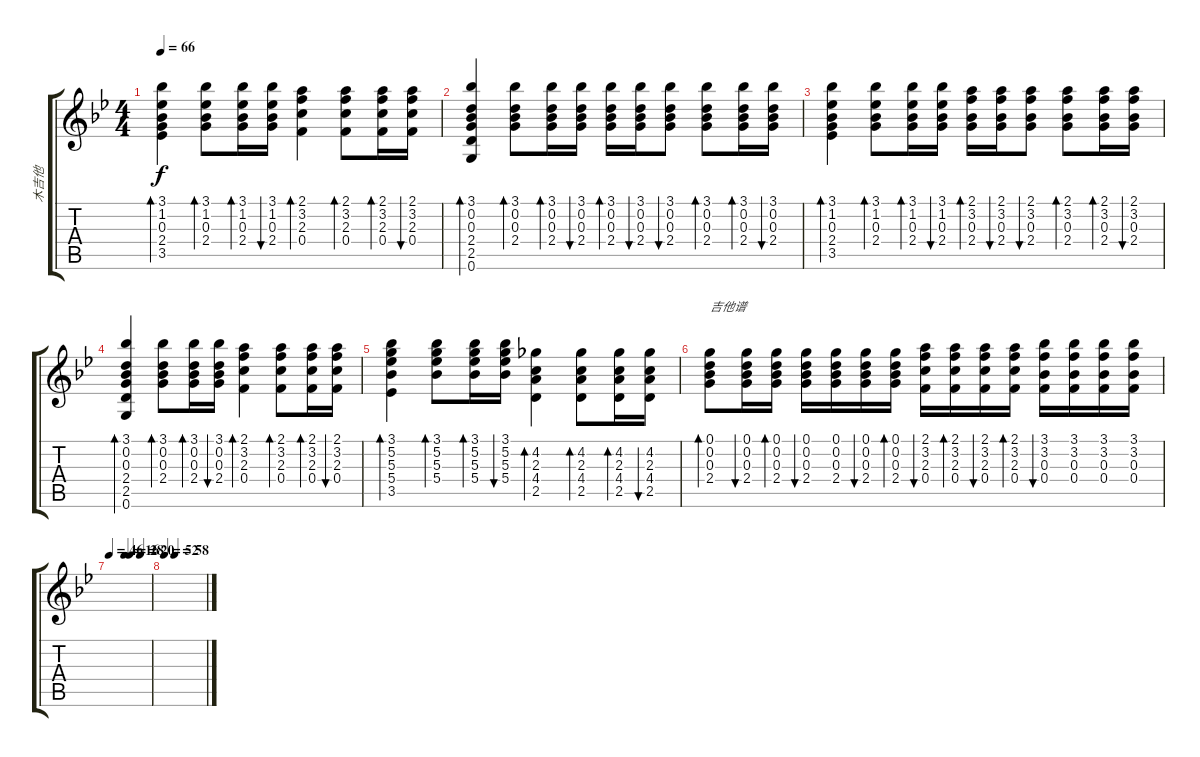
\track ("木吉他" "木吉他") {instrument acousticguitarsteel}
\staff {score tabs}
\tuning (G4 D4 Bb3 F3 C3 G2) {hide}
\ts (4 4)
\tempo 66
\clef g2
\ks bb
(3.1 1.2 0.3 2.4 3.5).4{bd 30 dy f} (3.1 1.2 0.3 2.4).8{bd 30} (3.1 1.2 0.3 2.4).16{bd 30} (3.1 1.2 0.3 2.4).16{bu 30} (2.1 3.2 2.3 0.4).4{bd 30} (2.1 3.2 2.3 0.4).8{bd 30} (2.1 3.2 2.3 0.4).16{bd 30} (2.1 3.2 2.3 0.4).16{bu 30} |
(3.1 0.2 0.3 2.4 2.5 0.6).4{bd 30} (3.1 0.2 0.3 2.4).8{bd 30} (3.1 0.2 0.3 2.4).16{bd 30} (3.1 0.2 0.3 2.4).16{bu 30} (3.1 0.2 0.3 2.4).16{bd 30} (3.1 0.2 0.3 2.4).16{bu 30} (3.1 0.2 0.3 2.4).8{bu 30} (3.1 0.2 0.3 2.4).8{bd 30} (3.1 0.2 0.3 2.4).16{bd 30} (3.1 0.2 0.3 2.4).16{bu 30} |
(3.1 1.2 0.3 2.4 3.5).4{bd 30} (3.1 1.2 0.3 2.4).8{bd 30} (3.1 1.2 0.3 2.4).16{bd 30} (3.1 1.2 0.3 2.4).16{bu 30} (2.1 3.2 0.3 2.4).16{bd 30} (2.1 3.2 0.3 2.4).16{bu 30} (2.1 3.2 0.3 2.4).8{bu 30} (2.1 3.2 0.3 2.4).8{bd 30} (2.1 3.2 0.3 2.4).16{bd 30} (2.1 3.2 0.3 2.4).16{bu 30} |
(3.1 0.2 0.3 2.4 2.5 0.6).4{bd 30} (3.1 0.2 0.3 2.4).8{bd 30} (3.1 0.2 0.3 2.4).16{bd 30} (3.1 0.2 0.3 2.4).16{bu 30} (2.1 3.2 2.3 0.4).4{bd 30} (2.1 3.2 2.3 0.4).8{bd 30} (2.1 3.2 2.3 0.4).16{bd 30} (2.1 3.2 2.3 0.4).16{bu 30} |
(3.1 5.2 5.3 5.4 3.5).4{bd 30} (3.1 5.2 5.3 5.4).8{bd 30} (3.1 5.2 5.3 5.4).16{bd 30} (3.1 5.2 5.3 5.4).16{bu 30} (4.2 2.3 4.4 2.5).4{bd 30} (4.2 2.3 4.4 2.5).8{bd 30} (4.2 2.3 4.4 2.5).16{bd 30} (4.2 2.3 4.4 2.5).16{bu 30} |
(0.1 0.2 0.3 2.4).8{bd 30 txt "吉他谱"} (0.1 0.2 0.3 2.4).16{bu 30} (0.1 0.2 0.3 2.4).16{bd 30} (0.1 0.2 0.3 2.4).16{bu 30} (0.1 0.2 0.3 2.4).16 (0.1 0.2 0.3 2.4).16{bu 30} (0.1 0.2 0.3 2.4).16{bd 30} (2.1 3.2 2.3 0.4).16{bu 30} (2.1 3.2 2.3 0.4).16{bd 30} (2.1 3.2 2.3 0.4).16{bu 30} (2.1 3.2 2.3 0.4).16{bd 30} (3.1 3.2 0.3 0.4).16{bu 30} (3.1 3.2 0.3 0.4).16 (3.1 3.2 0.3 0.4).16 (3.1 3.2 0.3 0.4).16 |
\tempo 46
\tempo (16 0.375)
\tempo (28 0.5)
\tempo (20 0.75)
|
\tempo 52
\tempo (58 0.25)
